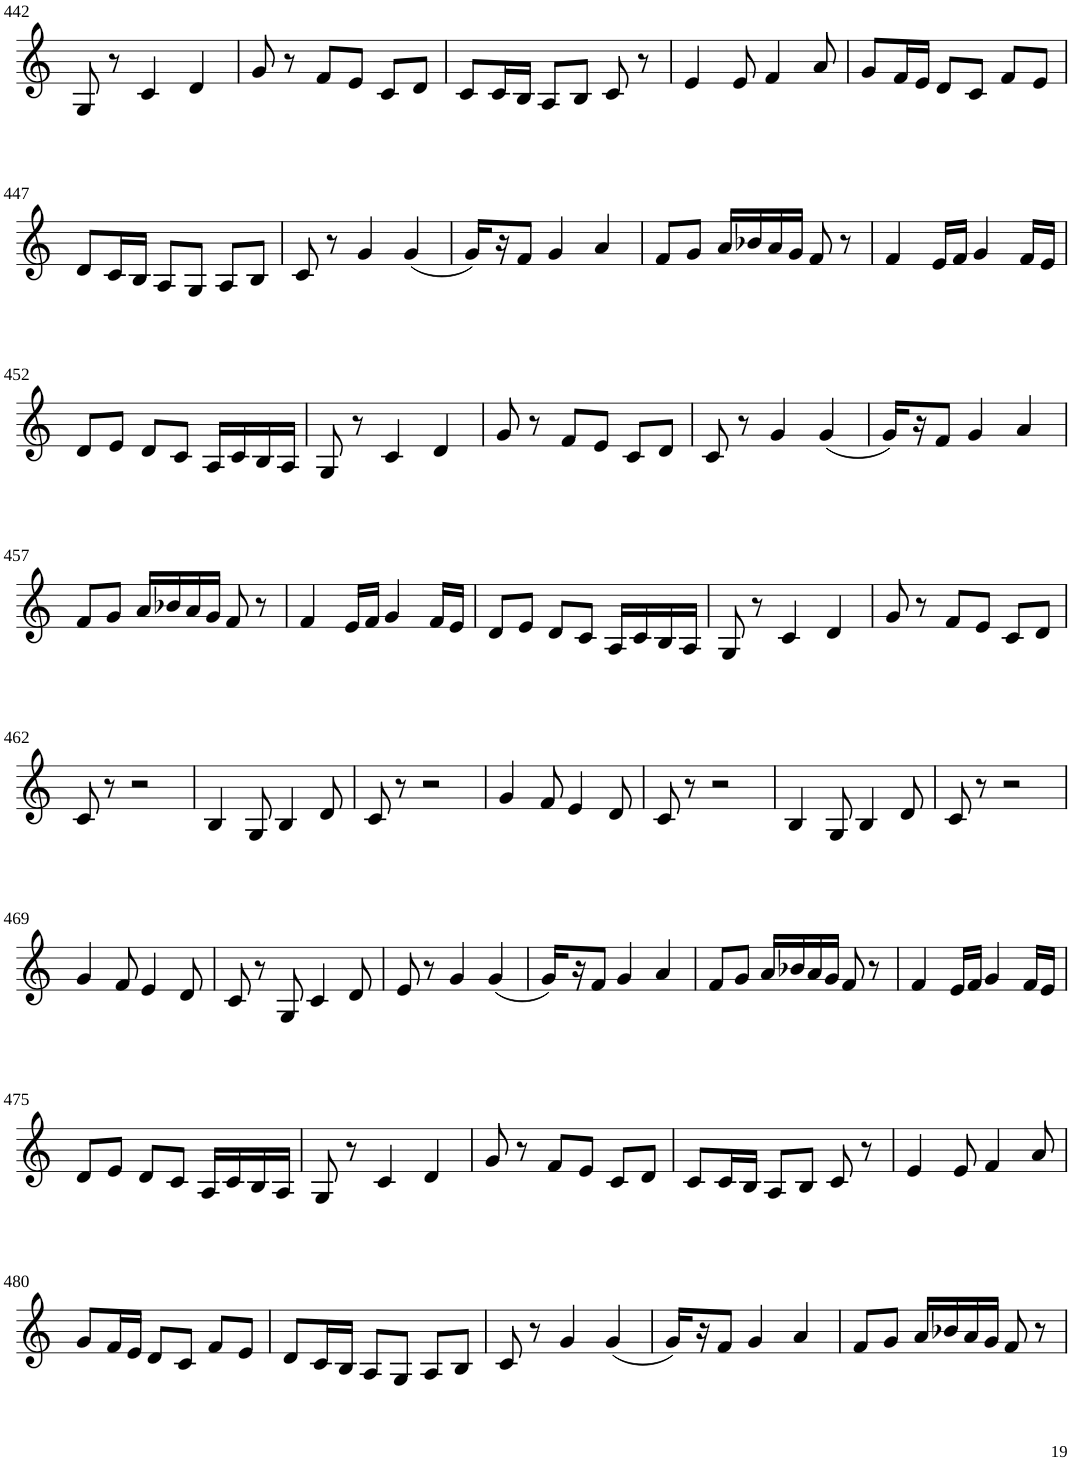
**kern
*part1
*staff1
*I"Violin
!!LO:PB:g=z
*clefG2
*k[]
*M3/4
=442
8G/
8r
4c/
4d/
=443
8g/
8r
8f/L
8e/J
8c/L
8d/J
=444
8c/L
16c/L
16B/JJ
8A/L
8B/J
8c/
8r
=445
4e/
8e/
4f/
8a/
=446
8g/L
16f/L
16e/JJ
8d/L
8c/J
8f/L
8e/J
!!LO:LB:g=z
=447
8d/L
16c/L
16B/JJ
8A/L
8G/J
8A/L
8B/J
=448
8c/
8r
4g/
(4g/
=449
16g/LL)
16r
8f/J
4g/
4a/
=450
8f/L
8g/J
16a/LL
16b-X/
16a/
16g/JJ
8f/
8r
=451
4f/
16e/LL
16f/JJ
4g/
16f/LL
16e/JJ
!!LO:LB:g=z
=452
8d/L
8e/J
8d/L
8c/J
16A/LL
16c/
16B/
16A/JJ
=453
8G/
8r
4c/
4d/
=454
8g/
8r
8f/L
8e/J
8c/L
8d/J
=455
8c/
8r
4g/
(4g/
=456
16g/LL)
16r
8f/J
4g/
4a/
!!LO:LB:g=z
=457
8f/L
8g/J
16a/LL
16b-X/
16a/
16g/JJ
8f/
8r
=458
4f/
16e/LL
16f/JJ
4g/
16f/LL
16e/JJ
=459
8d/L
8e/J
8d/L
8c/J
16A/LL
16c/
16B/
16A/JJ
=460
8G/
8r
4c/
4d/
=461
8g/
8r
8f/L
8e/J
8c/L
8d/J
!!LO:LB:g=z
=462
8c/
8r
2r
=463
4B/
8G/
4B/
8d/
=464
8c/
8r
2r
=465
4g/
8f/
4e/
8d/
=466
8c/
8r
2r
=467
4B/
8G/
4B/
8d/
=468
8c/
8r
2r
!!LO:LB:g=z
=469
4g/
8f/
4e/
8d/
=470
8c/
8r
8G/
4c/
8d/
=471
8e/
8r
4g/
(4g/
=472
16g/LL)
16r
8f/J
4g/
4a/
=473
8f/L
8g/J
16a/LL
16b-X/
16a/
16g/JJ
8f/
8r
=474
4f/
16e/LL
16f/JJ
4g/
16f/LL
16e/JJ
!!LO:LB:g=z
=475
8d/L
8e/J
8d/L
8c/J
16A/LL
16c/
16B/
16A/JJ
=476
8G/
8r
4c/
4d/
=477
8g/
8r
8f/L
8e/J
8c/L
8d/J
=478
8c/L
16c/L
16B/JJ
8A/L
8B/J
8c/
8r
=479
4e/
8e/
4f/
8a/
!!LO:LB:g=z
=480
8g/L
16f/L
16e/JJ
8d/L
8c/J
8f/L
8e/J
=481
8d/L
16c/L
16B/JJ
8A/L
8G/J
8A/L
8B/J
=482
8c/
8r
4g/
(4g/
=483
16g/LL)
16r
8f/J
4g/
4a/
=484
8f/L
8g/J
16a/LL
16b-X/
16a/
16g/JJ
8f/
8r
=
*-
